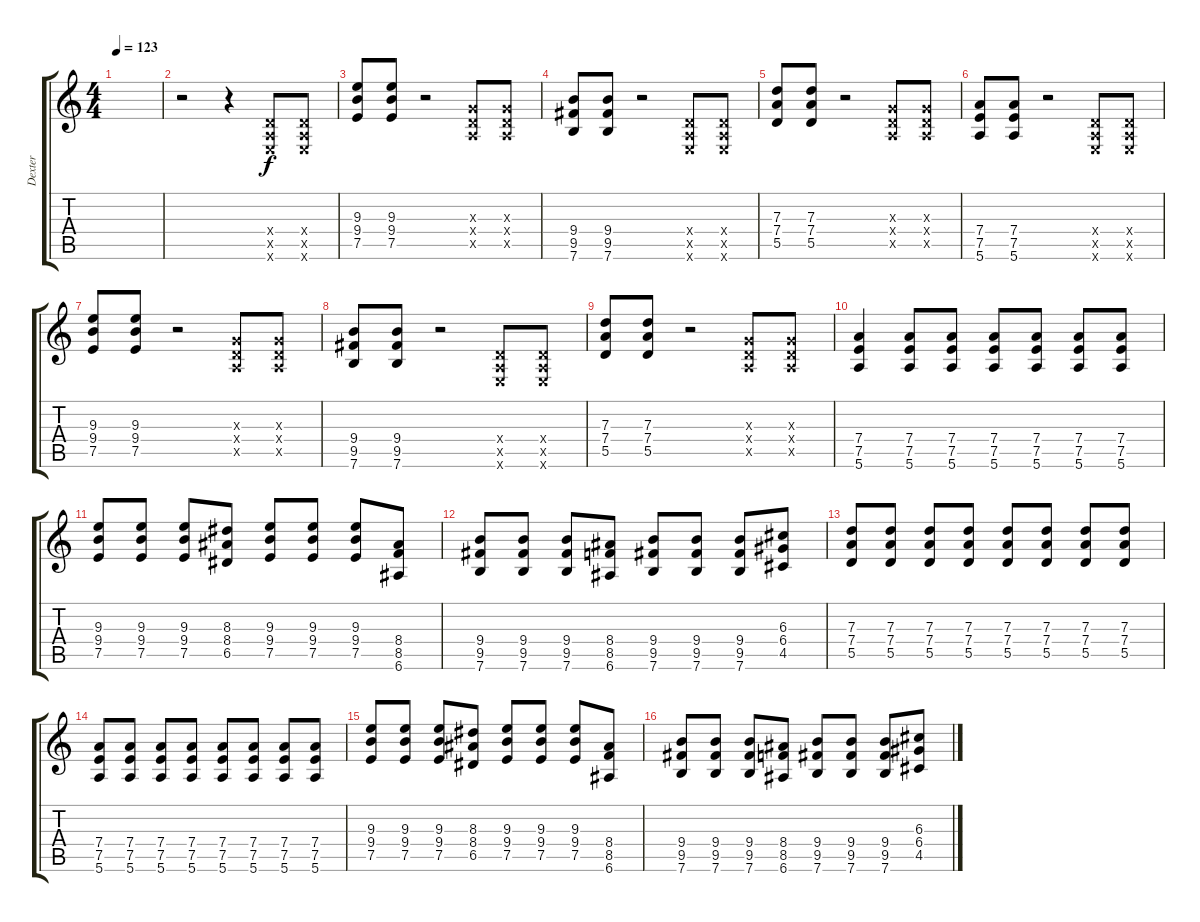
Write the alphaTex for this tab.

\track ("Dexter" "Dexter") {instrument distortionguitar}
\staff {score tabs}
\tuning (E4 B3 G3 D3 A2 E2) {hide}
\ts (4 4)
\tempo 123
\clef g2
\ks c
|
r.2 r.4 (0.4{x} 0.5{x} 0.6{x}).8 (0.4{x} 0.5{x} 0.6{x}).8 |
(9.3 9.4 7.5).8 (9.3 9.4 7.5).8 r.2 (0.3{x} 0.4{x} 0.5{x}).8 (0.3{x} 0.4{x} 0.5{x}).8 |
(9.4 9.5 7.6).8 (9.4 9.5 7.6).8 r.2 (0.4{x} 0.5{x} 0.6{x}).8 (0.4{x} 0.5{x} 0.6{x}).8 |
(7.3 7.4 5.5).8 (7.3 7.4 5.5).8 r.2 (0.3{x} 0.4{x} 0.5{x}).8 (0.3{x} 0.4{x} 0.5{x}).8 |
(7.4 7.5 5.6).8 (7.4 7.5 5.6).8 r.2 (0.4{x} 0.5{x} 0.6{x}).8 (0.4{x} 0.5{x} 0.6{x}).8 |
(9.3 9.4 7.5).8 (9.3 9.4 7.5).8 r.2 (0.3{x} 0.4{x} 0.5{x}).8 (0.3{x} 0.4{x} 0.5{x}).8 |
(9.4 9.5 7.6).8 (9.4 9.5 7.6).8 r.2 (0.4{x} 0.5{x} 0.6{x}).8 (0.4{x} 0.5{x} 0.6{x}).8 |
(7.3 7.4 5.5).8 (7.3 7.4 5.5).8 r.2 (0.3{x} 0.4{x} 0.5{x}).8 (0.3{x} 0.4{x} 0.5{x}).8 |
(7.4 7.5 5.6).4 (7.4 7.5 5.6).8 (7.4 7.5 5.6).8 (7.4 7.5 5.6).8 (7.4 7.5 5.6).8 (7.4 7.5 5.6).8 (7.4 7.5 5.6).8 |
(9.3 9.4 7.5).8 (9.3 9.4 7.5).8 (9.3 9.4 7.5).8 (8.3 8.4 6.5).8 (9.3 9.4 7.5).8 (9.3 9.4 7.5).8 (9.3 9.4 7.5).8 (8.4 8.5 6.6).8 |
(9.4 9.5 7.6).8 (9.4 9.5 7.6).8 (9.4 9.5 7.6).8 (8.4 8.5 6.6).8 (9.4 9.5 7.6).8 (9.4 9.5 7.6).8 (9.4 9.5 7.6).8 (6.3 6.4 4.5).8 |
(7.3 7.4 5.5).8 (7.3 7.4 5.5).8 (7.3 7.4 5.5).8 (7.3 7.4 5.5).8 (7.3 7.4 5.5).8 (7.3 7.4 5.5).8 (7.3 7.4 5.5).8 (7.3 7.4 5.5).8 |
(7.4 7.5 5.6).8 (7.4 7.5 5.6).8 (7.4 7.5 5.6).8 (7.4 7.5 5.6).8 (7.4 7.5 5.6).8 (7.4 7.5 5.6).8 (7.4 7.5 5.6).8 (7.4 7.5 5.6).8 |
(9.3 9.4 7.5).8 (9.3 9.4 7.5).8 (9.3 9.4 7.5).8 (8.3 8.4 6.5).8 (9.3 9.4 7.5).8 (9.3 9.4 7.5).8 (9.3 9.4 7.5).8 (8.4 8.5 6.6).8 |
(9.4 9.5 7.6).8 (9.4 9.5 7.6).8 (9.4 9.5 7.6).8 (8.4 8.5 6.6).8 (9.4 9.5 7.6).8 (9.4 9.5 7.6).8 (9.4 9.5 7.6).8 (6.3 6.4 4.5).8
